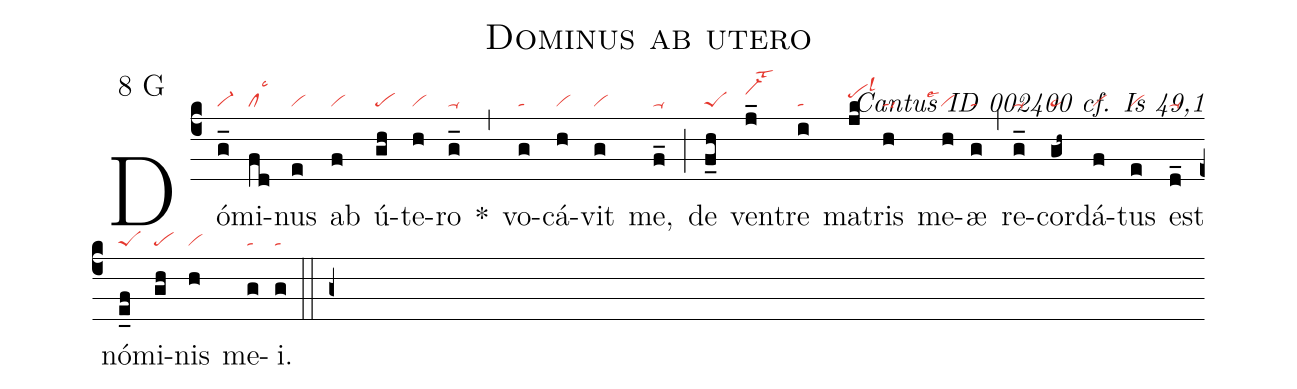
name: Dominus ab utero;
mode: 8;
mode-differentia: G;
commentary: Cantus ID 002400 cf. Is 49,1;
nabc-lines: 1;
%%
(c4)

Dó(g_|vi-)mi(fd|cllsc3)nus(e|vi) ab(f|vi) ú(gh|pe)te(h|vi)ro(g_|ta-) *(,) vo(g|ta)cá(h|vi)vit(g|vi) me,(f_|ta-) (;) de(f_h|peS) ven(j_|vi-hjlst3)tre(i|ta) ma(jk|pehilsl3)tris(h|talsi6) me(h|````vilse1)æ(g|ta) (,) re(g_|ta-)cor(gh~|ta>)dá(f|vi)tus(e|vi) est(d_|ta-) nó(e_f|peS)mi(gh|pe)nis(h|vi) me(g|ta)i.(g|ta)

(::)

(g+)
